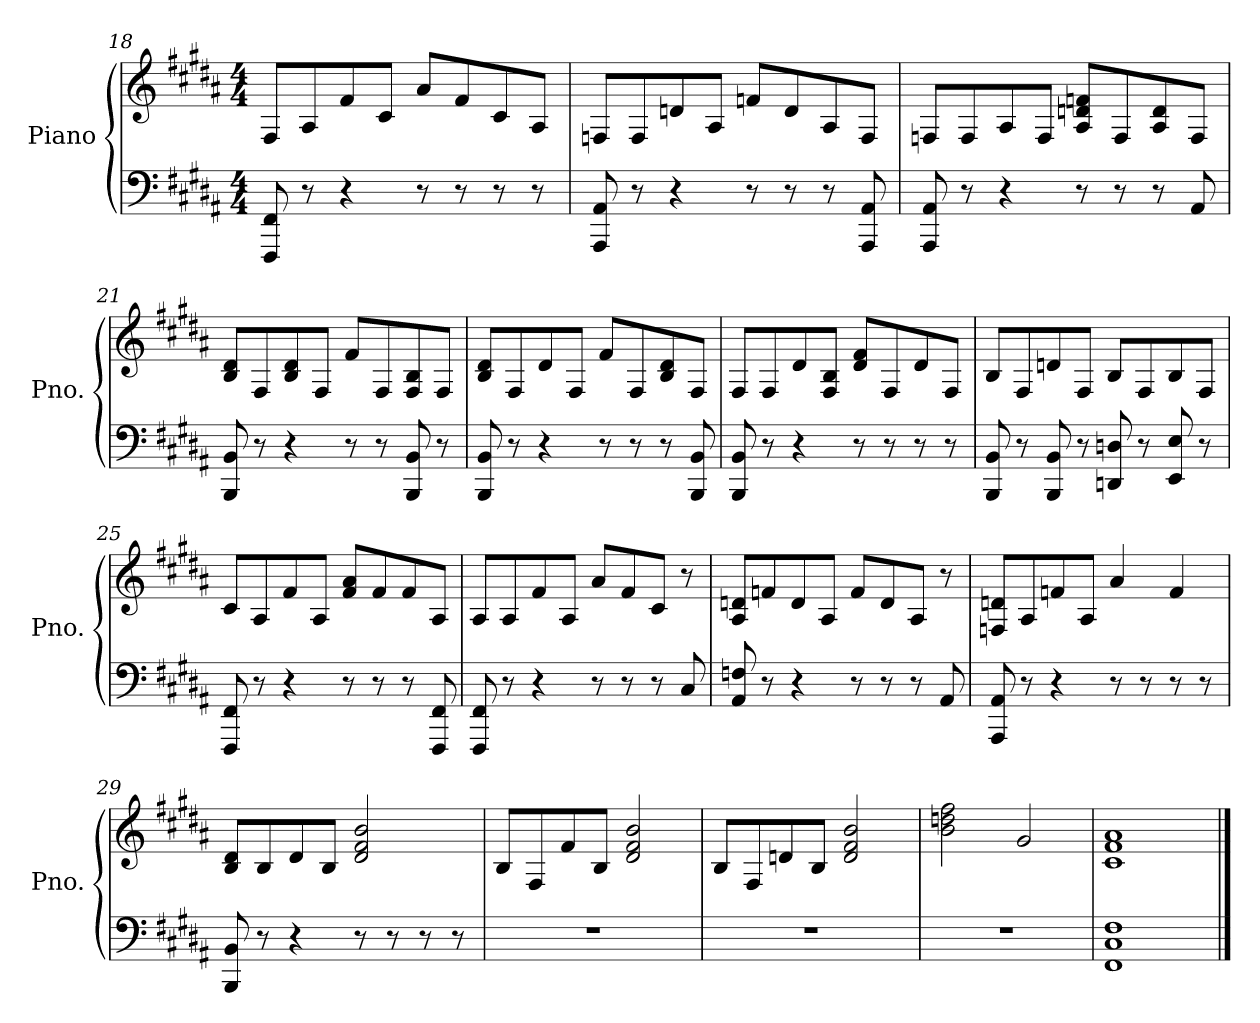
**kern	**kern
*part1	*part1
*staff2	*staff1
*I"Piano	*
*I'Pno.	*
*clefF4	*clefG2
*k[f#c#g#d#a#]	*k[f#c#g#d#a#]
*M4/4	*M4/4
=18	=18
8FFF#/ 8FF#/	8F#/L
8r	8A#/
4r	8f#/
.	8c#/J
8r	8a#/L
8r	8f#/
8r	8c#/
8r	8A#/J
=19	=19
8AAA#/ 8AA#/	8Fn/L
8r	8F/
4r	8dn/
.	8A#/J
8r	8fn/L
8r	8d/
8r	8A#/
8AAA#/ 8AA#/	8F/J
=20	=20
8AAA#/ 8AA#/	8Fn/L
8r	8F/
4r	8A#/
.	8F/J
8r	8A#/ 8dn/ 8fn/L
8r	8F/
8r	8A#/ 8d/
8AA#/	8F/J
=21	=21
8BBB/ 8BB/	8B/ 8d#/L
8r	8F#/
4r	8B/ 8d#/
.	8F#/J
8r	8f#/L
8r	8F#/
8BBB/ 8BB/	8F#/ 8B/
8r	8F#/J
=22	=22
8BBB/ 8BB/	8B/ 8d#/L
8r	8F#/
4r	8d#/
.	8F#/J
8r	8f#/L
8r	8F#/
8r	8B/ 8d#/
8BBB/ 8BB/	8F#/J
=23	=23
8BBB/ 8BB/	8F#/L
8r	8F#/
4r	8d#/
.	8F#/ 8B/J
8r	8d#/ 8f#/L
8r	8F#/
8r	8d#/
8r	8F#/J
=24	=24
8BBB/ 8BB/	8B/L
8r	8F#/
8BBB/ 8BB/	8dn/
8r	8F#/J
8DDn/ 8Dn/	8B/L
8r	8F#/
8EE/ 8E/	8B/
8r	8F#/J
=25	=25
8FFF#/ 8FF#/	8c#/L
8r	8A#/
4r	8f#/
.	8A#/J
8r	8f#/ 8a#/L
8r	8f#/
8r	8f#/
8FFF#/ 8FF#/	8A#/J
=26	=26
8FFF#/ 8FF#/	8A#/L
8r	8A#/
4r	8f#/
.	8A#/J
8r	8a#/L
8r	8f#/
8r	8c#/J
8C#/	8r
=27	=27
8AA#/ 8Fn/	8A#/ 8dn/L
8r	8fn/
4r	8d/
.	8A#/J
8r	8f/L
8r	8d/
8r	8A#/J
8AA#/	8r
=28	=28
8AAA#/ 8AA#/	8Fn/ 8dn/L
8r	8A#/
4r	8fn/
.	8A#/J
8r	4a#/
8r	.
8r	4f/
8r	.
=29	=29
8BBB/ 8BB/	8B/ 8d#/L
8r	8B/
4r	8d#/
.	8B/J
8r	2d#/ 2f#/ 2b/
8r	.
8r	.
8r	.
=30	=30
1r	8B/L
.	8F#/
.	8f#/
.	8B/J
.	2d#/ 2f#/ 2b/
=31	=31
1r	8B/L
.	8F#/
.	8dn/
.	8B/J
.	2d/ 2f#/ 2b/
=32	=32
1r	2b\ 2ddn\ 2ff#\
.	2g#/
=33	=33
1FF# 1C# 1F#	1c# 1f# 1a#
==	==
*-	*-
